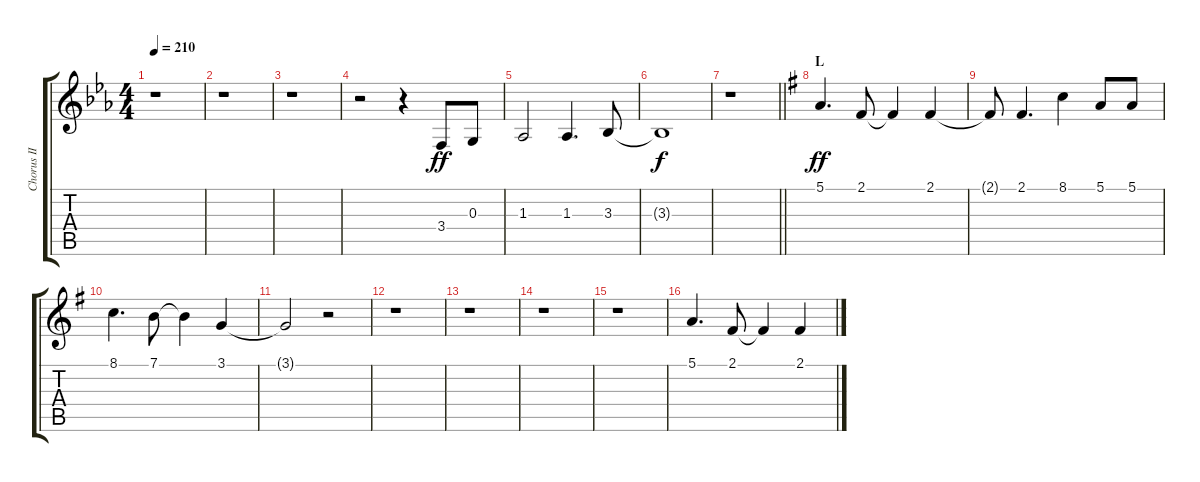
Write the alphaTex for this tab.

\track ("Chorus II" "Chorus II") {instrument voiceoohs}
\staff {score tabs}
\tuning (E4 B3 G3 D3 A2 E2) {hide}
\ts (4 4)
\tempo 210
\clef g2
\ks eb
r.1{dy ff} |
r.1 |
r.1 |
r.2 r.4 3.4.8 0.3.8 |
1.3.2 1.3.4{d} 3.3.8 |
3.3{t}.1{dy f} |
\barLineRight lightlight
r.1 |
\section ("" "L")
\ks g
5.1.4{d dy ff} 2.1.8 2.1{t}.4 2.1.4 |
2.1{t}.8 2.1.4{d} 8.1.4 5.1.8 5.1.8 |
8.1.4{d} 7.1.8 7.1{t}.4 3.1.4 |
3.1{t}.2 r.2 |
r.1 |
r.1 |
r.1 |
r.1 |
5.1.4{d} 2.1.8 2.1{t}.4 2.1.4
